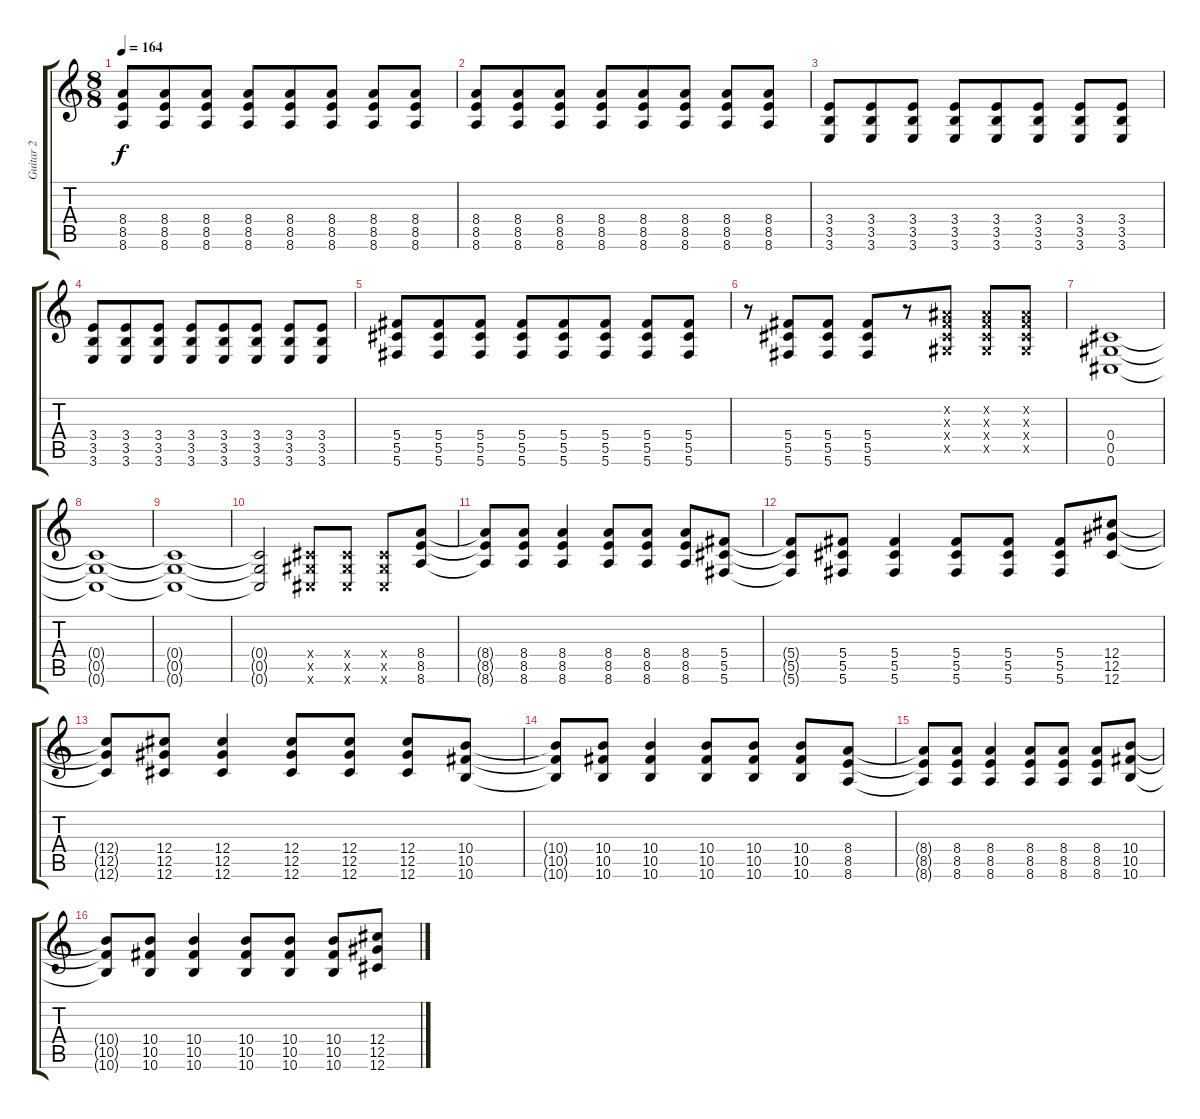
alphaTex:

\track ("Guitar 2" "Guitar 2") {instrument overdrivenguitar bank 255}
\staff {score tabs}
\tuning (Eb4 Bb3 Gb3 Db3 Ab2 Db2) {hide}
\ts (8 8)
\tempo 164
\clef g2
\ks c
(8.4 8.5 8.6).8{dy f} (8.4 8.5 8.6).8 (8.4 8.5 8.6).8 (8.4 8.5 8.6).8 (8.4 8.5 8.6).8 (8.4 8.5 8.6).8 (8.4 8.5 8.6).8 (8.4 8.5 8.6).8 |
(8.4 8.5 8.6).8 (8.4 8.5 8.6).8 (8.4 8.5 8.6).8 (8.4 8.5 8.6).8 (8.4 8.5 8.6).8 (8.4 8.5 8.6).8 (8.4 8.5 8.6).8 (8.4 8.5 8.6).8 |
(3.4 3.5 3.6).8 (3.4 3.5 3.6).8 (3.4 3.5 3.6).8 (3.4 3.5 3.6).8 (3.4 3.5 3.6).8 (3.4 3.5 3.6).8 (3.4 3.5 3.6).8 (3.4 3.5 3.6).8 |
(3.4 3.5 3.6).8 (3.4 3.5 3.6).8 (3.4 3.5 3.6).8 (3.4 3.5 3.6).8 (3.4 3.5 3.6).8 (3.4 3.5 3.6).8 (3.4 3.5 3.6).8 (3.4 3.5 3.6).8 |
(5.4 5.5 5.6).8 (5.4 5.5 5.6).8 (5.4 5.5 5.6).8 (5.4 5.5 5.6).8 (5.4 5.5 5.6).8 (5.4 5.5 5.6).8 (5.4 5.5 5.6).8 (5.4 5.5 5.6).8 |
r.8 (5.4 5.5 5.6).8 (5.4 5.5 5.6).8 (5.4 5.5 5.6).8 r.8 (0.2{x} 0.3{x} 0.4{x} 0.5{x}).8 (0.2{x} 0.3{x} 0.4{x} 0.5{x}).8 (0.2{x} 0.3{x} 0.4{x} 0.5{x}).8 |
(0.4 0.5 0.6).1 |
(0.4{t} 0.5{t} 0.6{t}).1 |
(0.4{t} 0.5{t} 0.6{t}).1 |
(0.4{t} 0.5{t} 0.6{t}).2 (0.4{x} 0.5{x} 0.6{x}).8 (0.4{x} 0.5{x} 0.6{x}).8 (0.4{x} 0.5{x} 0.6{x}).8 (8.4 8.5 8.6).8 |
(8.4{t} 8.5{t} 8.6{t}).8 (8.4 8.5 8.6).8 (8.4 8.5 8.6).4 (8.4 8.5 8.6).8 (8.4 8.5 8.6).8 (8.4 8.5 8.6).8 (5.4 5.5 5.6).8 |
(5.4{t} 5.5{t} 5.6{t}).8 (5.4 5.5 5.6).8 (5.4 5.5 5.6).4 (5.4 5.5 5.6).8 (5.4 5.5 5.6).8 (5.4 5.5 5.6).8 (12.4 12.5 12.6).8 |
(12.4{t} 12.5{t} 12.6{t}).8 (12.4 12.5 12.6).8 (12.4 12.5 12.6).4 (12.4 12.5 12.6).8 (12.4 12.5 12.6).8 (12.4 12.5 12.6).8 (10.4 10.5 10.6).8 |
(10.4{t} 10.5{t} 10.6{t}).8 (10.4 10.5 10.6).8 (10.4 10.5 10.6).4 (10.4 10.5 10.6).8 (10.4 10.5 10.6).8 (10.4 10.5 10.6).8 (8.4 8.5 8.6).8 |
(8.4{t} 8.5{t} 8.6{t}).8 (8.4 8.5 8.6).8 (8.4 8.5 8.6).4 (8.4 8.5 8.6).8 (8.4 8.5 8.6).8 (8.4 8.5 8.6).8 (10.4 10.5 10.6).8 |
(10.4{t} 10.5{t} 10.6{t}).8 (10.4 10.5 10.6).8 (10.4 10.5 10.6).4 (10.4 10.5 10.6).8 (10.4 10.5 10.6).8 (10.4 10.5 10.6).8 (12.4 12.5 12.6).8
